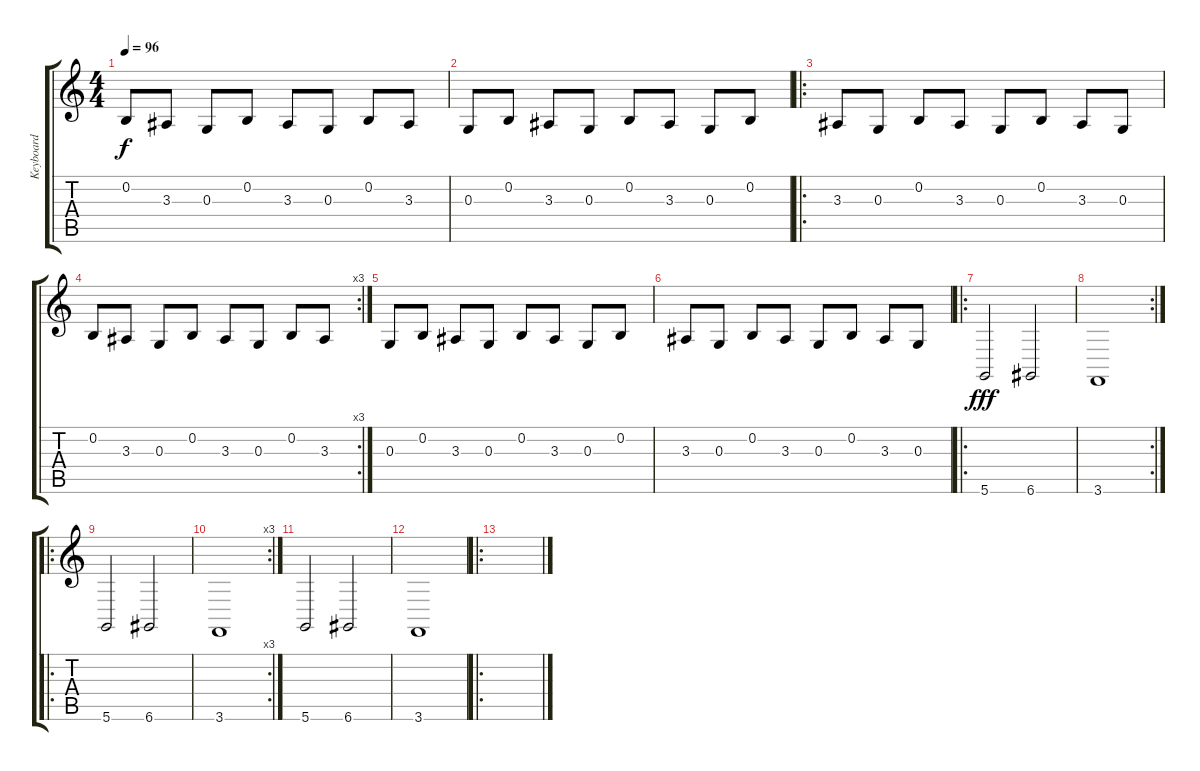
\track ("Keyboard" "Keyboard") {instrument pad4choir}
\staff {score tabs}
\tuning (E4 B3 G3 D3 A2 D2) {hide}
\ts (4 4)
\tempo 96
\clef g2
\ks c
0.2.8{dy f instrument pad4choir} 3.3.8 0.3.8 0.2.8 3.3.8 0.3.8 0.2.8 3.3.8 |
0.3.8 0.2.8 3.3.8 0.3.8 0.2.8 3.3.8 0.3.8 0.2.8 |
\ro
3.3.8 0.3.8 0.2.8 3.3.8 0.3.8 0.2.8 3.3.8 0.3.8 |
\rc 3
0.2.8 3.3.8 0.3.8 0.2.8 3.3.8 0.3.8 0.2.8 3.3.8 |
0.3.8 0.2.8 3.3.8 0.3.8 0.2.8 3.3.8 0.3.8 0.2.8 |
3.3.8 0.3.8 0.2.8 3.3.8 0.3.8 0.2.8 3.3.8 0.3.8 |
\ro
5.6.2{dy fff volume 9} 6.6.2 |
\rc 2
3.6.1 |
\ro
5.6.2 6.6.2 |
\rc 3
3.6.1 |
5.6.2 6.6.2 |
3.6.1 |
\ro
